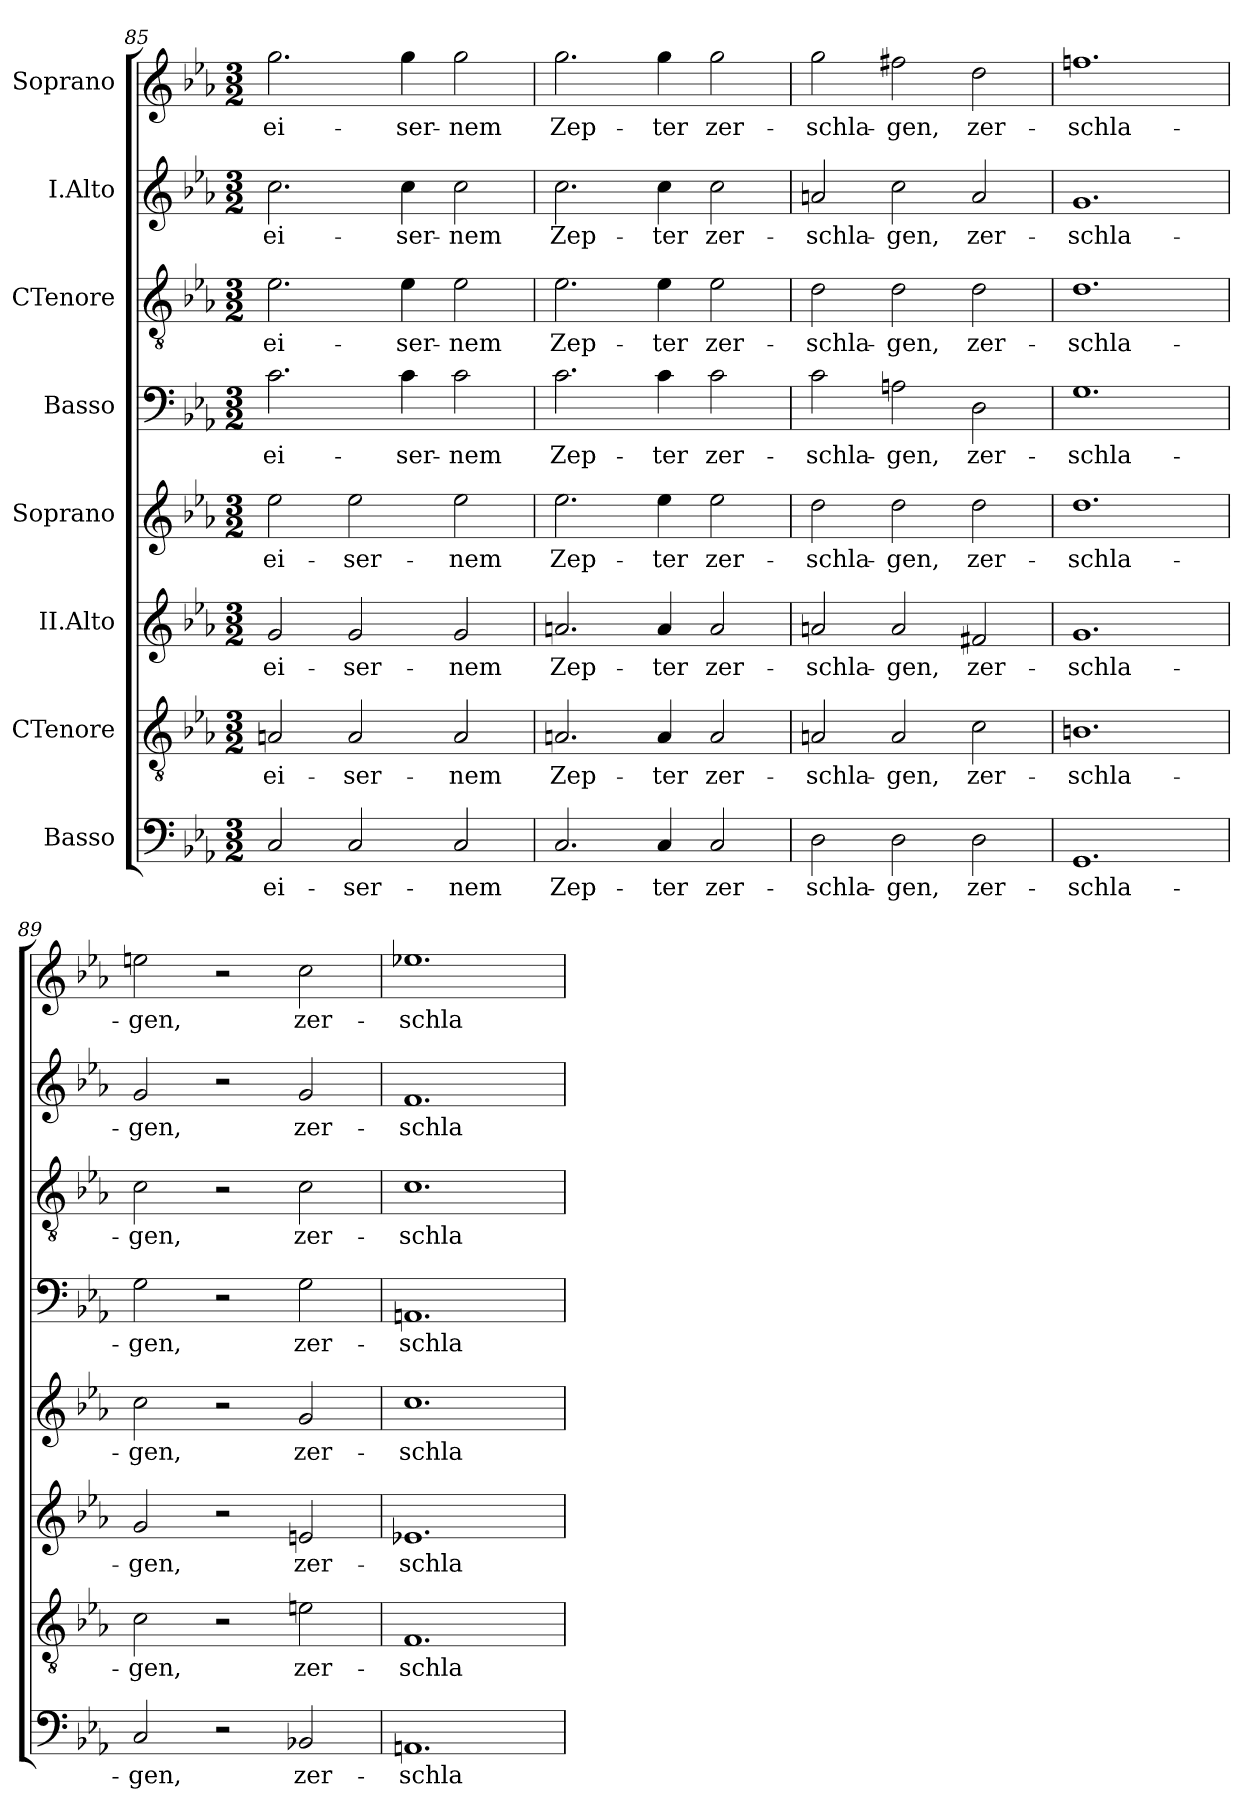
**kern	**text	**kern	**text	**kern	**text	**kern	**text	**kern	**text	**kern	**text	**kern	**text	**kern	**text
*part8	*part8	*part7	*part7	*part6	*part6	*part5	*part5	*part4	*part4	*part3	*part3	*part2	*part2	*part1	*part1
*staff8	*staff8	*staff7	*staff7	*staff6	*staff6	*staff5	*staff5	*staff4	*staff4	*staff3	*staff3	*staff2	*staff2	*staff1	*staff1
*I"Basso	*	*I"CTenore	*	*I"II.Alto	*	*I"Soprano	*	*I"Basso	*	*I"CTenore	*	*I"I.Alto	*	*I"Soprano	*
*clefF4	*	*clefGv2	*	*clefG2	*	*clefG2	*	*clefF4	*	*clefGv2	*	*clefG2	*	*clefG2	*
*k[b-e-a-]	*	*k[b-e-a-]	*	*k[b-e-a-]	*	*k[b-e-a-]	*	*k[b-e-a-]	*	*k[b-e-a-]	*	*k[b-e-a-]	*	*k[b-e-a-]	*
*E-:	*	*E-:	*	*E-:	*	*E-:	*	*E-:	*	*E-:	*	*E-:	*	*E-:	*
*M3/2	*	*M3/2	*	*M3/2	*	*M3/2	*	*M3/2	*	*M3/2	*	*M3/2	*	*M3/2	*
=85	=85	=85	=85	=85	=85	=85	=85	=85	=85	=85	=85	=85	=85	=85	=85
!	!LO:LY:b:cj	!	!LO:LY:b:cj	!	!LO:LY:b:rj	!	!LO:LY:b:cj	!	!LO:LY:b:cj	!	!LO:LY:b:cj	!	!LO:LY:b:rj	!	!LO:LY:b:cj
2C/	ei-	2An/	ei-	2g/	ei-	2ee-\	ei-	2.c\	ei-	2.e-\	ei-	2.cc\	ei-	2.gg\	ei-
!	!LO:LY:b:cj	!	!LO:LY:b:cj	!	!LO:LY:b:rj	!	!LO:LY:b:cj	!	!	!	!	!	!	!	!
2C/	-ser-	2A/	-ser-	2g/	-ser-	2ee-\	-ser-	.	.	.	.	.	.	.	.
!	!	!	!	!	!	!	!	!	!LO:LY:b:cj	!	!LO:LY:b:cj	!	!LO:LY:b:rj	!	!LO:LY:b:cj
.	.	.	.	.	.	.	.	4c\	-ser-	4e-\	-ser-	4cc\	-ser-	4gg\	-ser-
!	!LO:LY:b:cj	!	!LO:LY:b:cj	!	!LO:LY:b:rj	!	!LO:LY:b:cj	!	!LO:LY:b:cj	!	!LO:LY:b:cj	!	!LO:LY:b:rj	!	!LO:LY:b:cj
2C/	-nem	2A/	-nem	2g/	-nem	2ee-\	-nem	2c\	-nem	2e-\	-nem	2cc\	-nem	2gg\	-nem
=86!	=86!	=86!	=86!	=86!	=86!	=86!	=86!	=86!	=86!	=86!	=86!	=86!	=86!	=86!	=86!
!	!LO:LY:b:cj	!	!LO:LY:b:cj	!	!LO:LY:b:rj	!	!LO:LY:b:cj	!	!LO:LY:b:cj	!	!LO:LY:b:cj	!	!LO:LY:b:rj	!	!LO:LY:b:cj
2.C/	Zep-	2.An/	Zep-	2.an/	Zep-	2.ee-\	Zep-	2.c\	Zep-	2.e-\	Zep-	2.cc\	Zep-	2.gg\	Zep-
!	!LO:LY:b:cj	!	!LO:LY:b:cj	!	!LO:LY:b:rj	!	!LO:LY:b:cj	!	!LO:LY:b:cj	!	!LO:LY:b:cj	!	!LO:LY:b:rj	!	!LO:LY:b:cj
4C/	-ter	4A/	-ter	4a/	-ter	4ee-\	-ter	4c\	-ter	4e-\	-ter	4cc\	-ter	4gg\	-ter
!	!LO:LY:b:cj	!	!LO:LY:b:cj	!	!LO:LY:b:rj	!	!LO:LY:b:cj	!	!LO:LY:b:cj	!	!LO:LY:b:cj	!	!LO:LY:b:rj	!	!LO:LY:b:cj
2C/	zer-	2A/	zer-	2a/	zer-	2ee-\	zer-	2c\	zer-	2e-\	zer-	2cc\	zer-	2gg\	zer-
=87!	=87!	=87!	=87!	=87!	=87!	=87!	=87!	=87!	=87!	=87!	=87!	=87!	=87!	=87!	=87!
!	!LO:LY:b:cj	!	!LO:LY:b:cj	!	!LO:LY:b:rj	!	!LO:LY:b:cj	!	!LO:LY:b:cj	!	!LO:LY:b:cj	!	!LO:LY:b:rj	!	!LO:LY:b:cj
2D\	-schla-	2An/	-schla-	2an/	-schla-	2dd\	-schla-	2c\	-schla-	2d\	-schla-	2an/	-schla-	2gg\	-schla-
!	!LO:LY:b:cj	!	!LO:LY:b:cj	!	!LO:LY:b:rj	!	!LO:LY:b:cj	!	!LO:LY:b:cj	!	!LO:LY:b:cj	!	!LO:LY:b:rj	!	!LO:LY:b:cj
2D\	-gen,	2A/	-gen,	2a/	-gen,	2dd\	-gen,	2An\	-gen,	2d\	-gen,	2cc\	-gen,	2ff#X\	-gen,
!	!LO:LY:b:cj	!	!LO:LY:b:cj	!	!LO:LY:b:rj	!	!LO:LY:b:cj	!	!LO:LY:b:cj	!	!LO:LY:b:cj	!	!LO:LY:b:rj	!	!LO:LY:b:cj
2D\	zer-	2c\	zer-	2f#X/	zer-	2dd\	zer-	2D\	zer-	2d\	zer-	2a/	zer-	2dd\	zer-
=88!	=88!	=88!	=88!	=88!	=88!	=88!	=88!	=88!	=88!	=88!	=88!	=88!	=88!	=88!	=88!
!	!LO:LY:b:cj	!	!LO:LY:b:cj	!	!LO:LY:b:rj	!	!LO:LY:b:cj	!	!LO:LY:b:cj	!	!LO:LY:b:cj	!	!LO:LY:b:rj	!	!LO:LY:b:cj
1.GG	-schla-	1.Bn	-schla-	1.g	-schla-	1.dd	-schla-	1.G	-schla-	1.d	-schla-	1.g	-schla-	1.ffn	-schla-
=89!	=89!	=89!	=89!	=89!	=89!	=89!	=89!	=89!	=89!	=89!	=89!	=89!	=89!	=89!	=89!
!	!LO:LY:b:cj	!	!LO:LY:b:cj	!	!LO:LY:b:rj	!	!LO:LY:b:cj	!	!LO:LY:b:cj	!	!LO:LY:b:cj	!	!LO:LY:b:rj	!	!LO:LY:b:cj
2C/	-gen,	2c\	-gen,	2g/	-gen,	2cc\	-gen,	2G\	-gen,	2c\	-gen,	2g/	-gen,	2een\	-gen,
2r	.	2r	.	2r	.	2r	.	2r	.	2r	.	2r	.	2r	.
!	!LO:LY:b:cj	!	!LO:LY:b:cj	!	!LO:LY:b:rj	!	!LO:LY:b:cj	!	!LO:LY:b:cj	!	!LO:LY:b:cj	!	!LO:LY:b:rj	!	!LO:LY:b:cj
2BB-X/	zer-	2en\	zer-	2en/	zer-	2g/	zer-	2G\	zer-	2c\	zer-	2g/	zer-	2cc\	zer-
=90!	=90!	=90!	=90!	=90!	=90!	=90!	=90!	=90!	=90!	=90!	=90!	=90!	=90!	=90!	=90!
!	!LO:LY:b:cj	!	!LO:LY:b:cj	!	!LO:LY:b:rj	!	!LO:LY:b:cj	!	!LO:LY:b:cj	!	!LO:LY:b:cj	!	!LO:LY:b:rj	!	!LO:LY:b:cj
1.AAn	-schla-	1.F	-schla-	1.e-X	-schla-	1.cc	-schla-	1.AAn	-schla-	1.c	-schla-	1.f	-schla-	1.ee-X	-schla-
=!	=!	=!	=!	=!	=!	=!	=!	=!	=!	=!	=!	=!	=!	=!	=!
*-	*-	*-	*-	*-	*-	*-	*-	*-	*-	*-	*-	*-	*-	*-	*-
